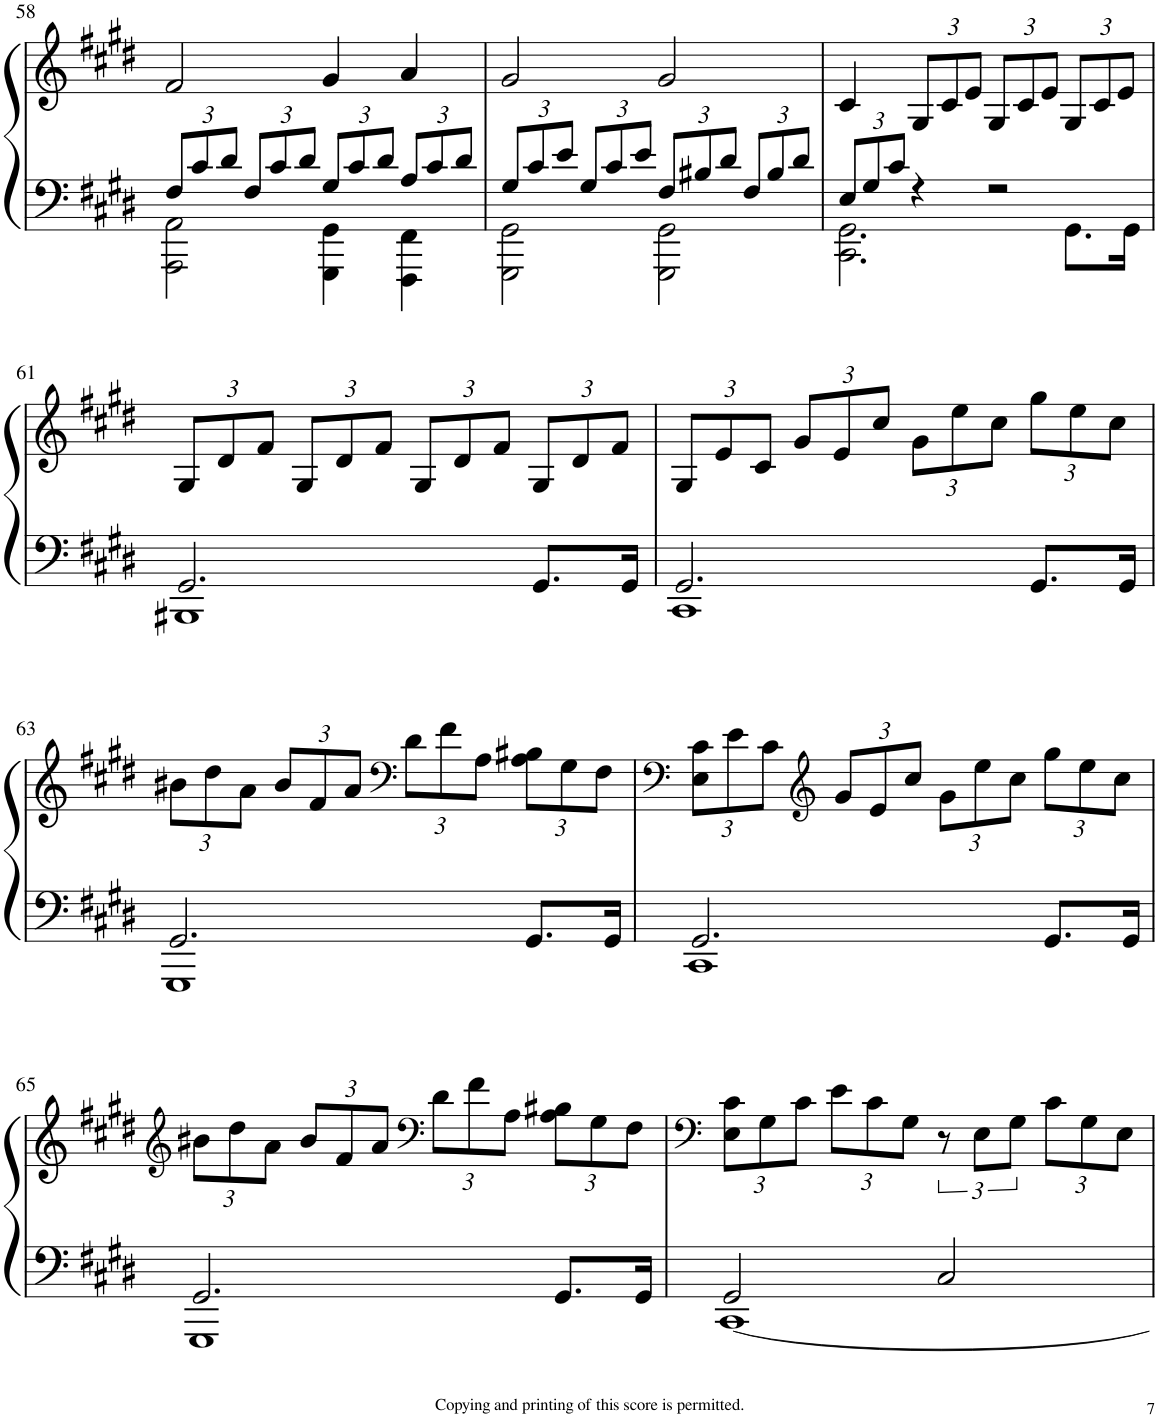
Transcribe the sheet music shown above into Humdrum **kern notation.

**kern	**kern
*part1	*part1
*staff2	*staff1
*I"Piano	*
*I'Pno	*
!!LO:PB:g=z
*clefF4	*clefG2
*k[f#c#g#d#]	*k[f#c#g#d#]
*E:	*E:
*M2/2	*M2/2
*met(c|)	*met(c|)
*Xbrackettup	*
=58	=58
*^	*
12F#/L	2AAA\ 2AA\	2f#/
12c#/	.	.
12d#/J	.	.
12F#/L	.	.
12c#/	.	.
12d#/J	.	.
12G#/L	4GGG#\ 4GG#\	4g#/
12c#/	.	.
12d#/J	.	.
12A/L	4FFF#\ 4FF#\	4a/
12c#/	.	.
12d#/J	.	.
=59	=59	=59
12G#/L	2GGG#\ 2GG#\	2g#/
12c#/	.	.
12e/J	.	.
12G#/L	.	.
12c#/	.	.
12e/J	.	.
12F#/L	2GGG#\ 2GG#\	2g#/
12B#X/	.	.
12d#/J	.	.
12F#/L	.	.
12B#/	.	.
12d#/J	.	.
=60	=60	=60
12E/L	2.CC#\ 2.GG#\	4c#/
12G#/	.	.
12c#/J	.	.
*	*	*Xbrackettup
4r	.	12G#/L
.	.	12c#/
.	.	12e/J
2r	.	12G#/L
.	.	12c#/
.	.	12e/J
.	8.GG#\L	12G#/L
.	.	12c#/
.	.	12e/J
.	16GG#\Jk	.
!!LO:LB:g=z
=61	=61	=61
2.GG#/	1BBB#X	12G#/L
.	.	12d#/
.	.	12f#/J
.	.	12G#/L
.	.	12d#/
.	.	12f#/J
.	.	12G#/L
.	.	12d#/
.	.	12f#/J
8.GG#/L	.	12G#/L
.	.	12d#/
.	.	12f#/J
16GG#/Jk	.	.
=62	=62	=62
2.GG#/	1CC#	12G#/L
.	.	12e/
.	.	12c#/J
.	.	12g#/L
.	.	12e/
.	.	12cc#/J
.	.	12g#\L
.	.	12ee\
.	.	12cc#\J
8.GG#/L	.	12gg#\L
.	.	12ee\
.	.	12cc#\J
16GG#/Jk	.	.
!!LO:LB:g=z
=63	=63	=63
2.GG#/	1GGG#	12b#X\L
.	.	12dd#\
.	.	12a\J
.	.	12b#/L
.	.	12f#/
.	.	12a/J
*	*	*clefF4
.	.	12d#\L
.	.	12f#\
.	.	12A\J
8.GG#/L	.	12A\ 12B#X\L
.	.	12G#\
.	.	12F#\J
16GG#/Jk	.	.
=64	=64	=64
*	*	*clefF4
2.GG#/	1CC#	12E\ 12c#\L
.	.	12e\
.	.	12c#\J
*	*	*clefG2
.	.	12g#/L
.	.	12e/
.	.	12cc#/J
.	.	12g#\L
.	.	12ee\
.	.	12cc#\J
8.GG#/L	.	12gg#\L
.	.	12ee\
.	.	12cc#\J
16GG#/Jk	.	.
!!LO:LB:g=z
=65	=65	=65
*	*	*clefG2
2.GG#/	1GGG#	12b#X\L
.	.	12dd#\
.	.	12a\J
.	.	12b#/L
.	.	12f#/
.	.	12a/J
*	*	*clefF4
.	.	12d#\L
.	.	12f#\
.	.	12A\J
8.GG#/L	.	12A\ 12B#X\L
.	.	12G#\
.	.	12F#\J
16GG#/Jk	.	.
=66	=66	=66
*	*	*clefF4
2GG#/	[1CC#	12E\ 12c#\L
.	.	12G#\
.	.	12c#\J
.	.	12e\L
.	.	12c#\
.	.	12G#\J
*	*	*brackettup
2C#/	.	12r
.	.	12E\L
.	.	12G#\J
*	*	*Xbrackettup
.	.	12c#\L
.	.	12G#\
.	.	12E\J
*v	*v	*
=	=
*-	*-
